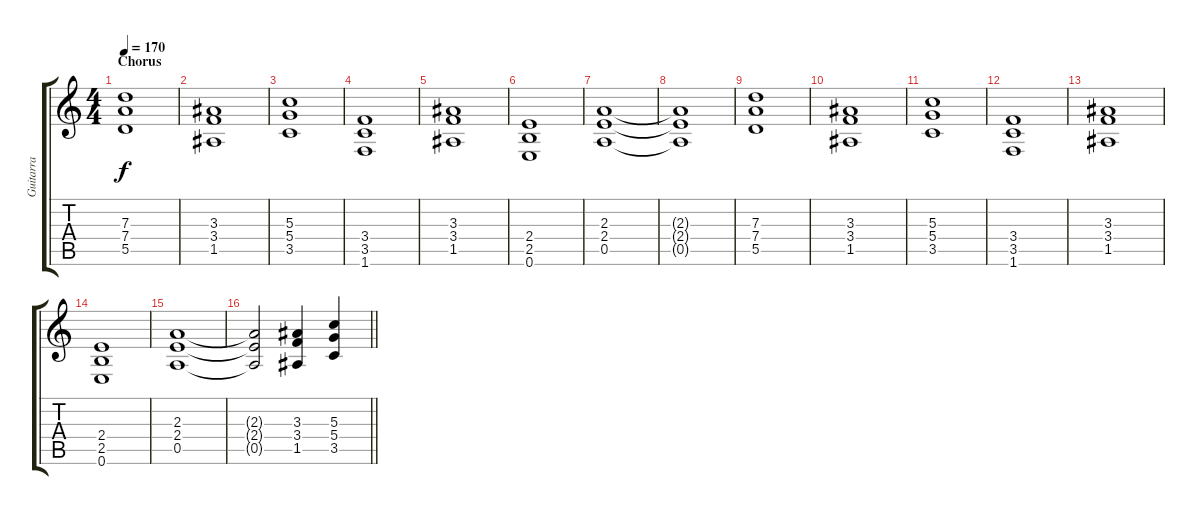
\track ("Guitarra" "Guitarra") {instrument distortionguitar}
\staff {score tabs}
\tuning (E4 B3 G3 D3 A2 E2) {hide}
\ts (4 4)
\section ("" "Chorus")
\tempo 170
\clef g2
\ks c
(7.3 7.4 5.5).1{dy f} |
(3.3 3.4 1.5).1 |
(5.3 5.4 3.5).1 |
(3.4 3.5 1.6).1 |
(3.3 3.4 1.5).1 |
(2.4 2.5 0.6).1 |
(2.3 2.4 0.5).1 |
(2.3{t} 2.4{t} 0.5{t}).1 |
(7.3 7.4 5.5).1 |
(3.3 3.4 1.5).1 |
(5.3 5.4 3.5).1 |
(3.4 3.5 1.6).1 |
(3.3 3.4 1.5).1 |
(2.4 2.5 0.6).1 |
(2.3 2.4 0.5).1 |
\barLineRight lightlight
(2.3{t} 2.4{t} 0.5{t}).2 (3.3 3.4 1.5).4 (5.3 5.4 3.5).4
